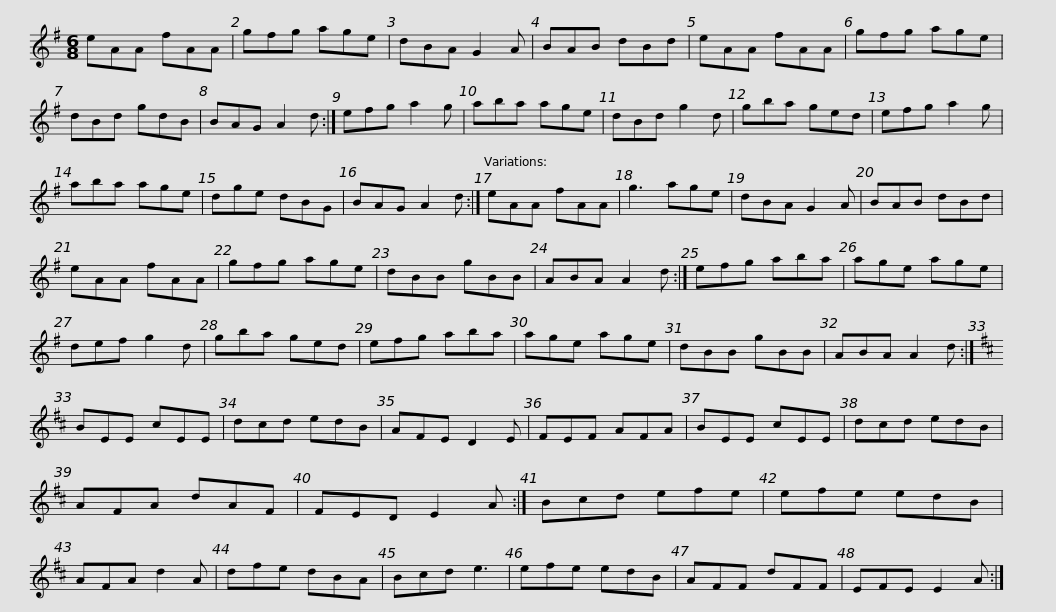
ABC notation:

X:1
L:1/8
M:6/8
I:linebreak $
K:G
V:1 treble
V:1
 eAA fAA | gfg age | dBA G2 A | BAB dBd | eAA fAA | %5
 gfg age | dBd gdB |$ BAG A2 d :| efg a2 g | aba age | %10
 dBd g2 d | gba ged | efg a2 g | aba age |$ dge dBG | %15
 BAG A2 d :| eAA fAA | g3 age | dBA G2 A | BAB dBd | %20
 eAA fAA | gfg age |$ dBB gBB | ABA A2 d :| efg aba | %25
 age age | def g2 d | gba ged | efg aba |$ age age | %30
 dBB gBB | ABA A2 d :|[K:D] BEE cEE | dcd edB | AFE D2 E | %35
 FEF AFA |$ BEE cEE | dcd edB | AFA dAF | FED E2 A :| %40
 Bcd efe | efe edB | AFA d2 A |$ dfe dBA | Bcd e3 | %45
 efe edB | AFF dFF | EFE E2 A :| %48
